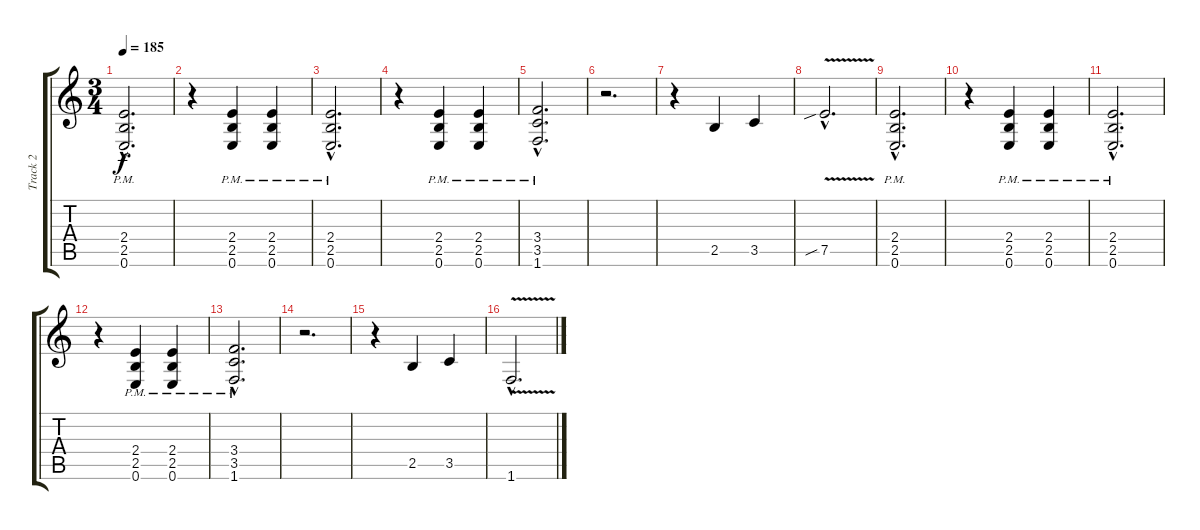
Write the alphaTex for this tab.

\track ("Track 2" "Track 2") {instrument distortionguitar}
\staff {score tabs}
\tuning (E4 B3 G3 D3 A2 E2) {hide}
\ts (3 4)
\tempo 185
\clef g2
\ks c
(2.4{hac pm} 2.5{hac pm} 0.6{hac pm}).2{d dy f} |
r.4 (2.4{pm} 2.5{pm} 0.6{pm}).4 (2.4{pm} 2.5{pm} 0.6{pm}).4 |
(2.4{hac pm} 2.5{hac pm} 0.6{hac pm}).2{d} |
r.4 (2.4{pm} 2.5{pm} 0.6{pm}).4 (2.4{pm} 2.5{pm} 0.6{pm}).4 |
(3.4{hac pm} 3.5{hac pm} 1.6{hac pm}).2{d} |
r.2{d} |
r.4 2.5.4 3.5.4 |
7.5{v sib hac}.2{d} |
(2.4{hac pm} 2.5{hac pm} 0.6{hac pm}).2{d} |
r.4 (2.4{pm} 2.5{pm} 0.6{pm}).4 (2.4{pm} 2.5{pm} 0.6{pm}).4 |
(2.4{hac pm} 2.5{hac pm} 0.6{hac pm}).2{d} |
r.4 (2.4{pm} 2.5{pm} 0.6{pm}).4 (2.4{pm} 2.5{pm} 0.6{pm}).4 |
(3.4{hac pm} 3.5{hac pm} 1.6{hac pm}).2{d} |
r.2{d} |
r.4 2.5.4 3.5.4 |
1.6{v hac}.2{d}
